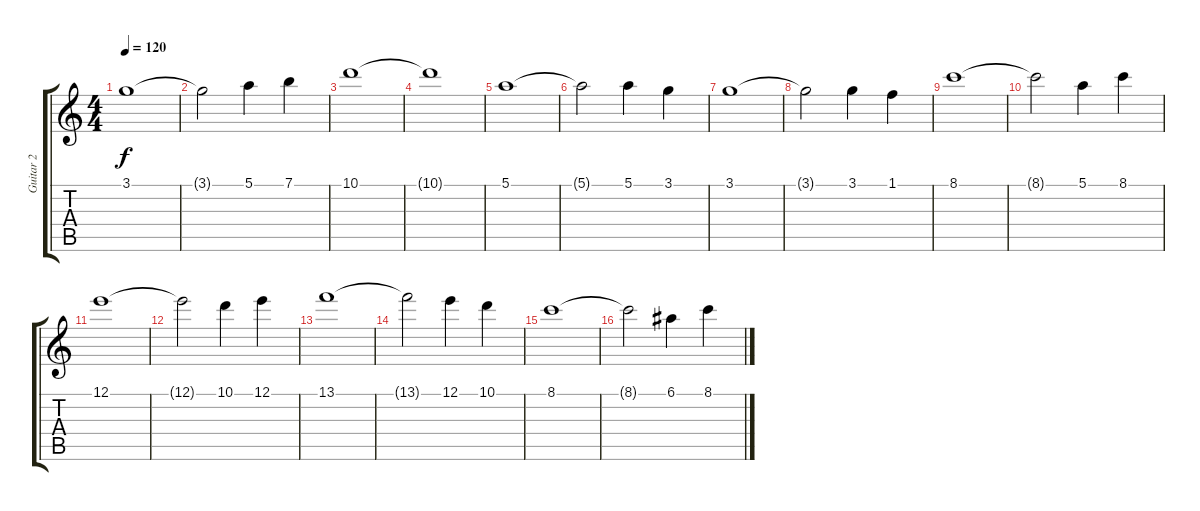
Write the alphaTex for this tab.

\track ("Guitar 2" "Guitar 2") {instrument acousticguitarsteel}
\staff {score tabs}
\tuning (E4 B3 G3 D3 A2 E2) {hide}
\ts (4 4)
\tempo 120
\clef g2
\ks c
3.1.1{dy f} |
3.1{t}.2 5.1.4 7.1.4 |
10.1.1 |
10.1{t}.1 |
5.1.1 |
5.1{t}.2 5.1.4 3.1.4 |
3.1.1 |
3.1{t}.2 3.1.4 1.1.4 |
8.1.1 |
8.1{t}.2 5.1.4 8.1.4 |
12.1.1 |
12.1{t}.2 10.1.4 12.1.4 |
13.1.1 |
13.1{t}.2 12.1.4 10.1.4 |
8.1.1 |
8.1{t}.2 6.1.4 8.1.4
